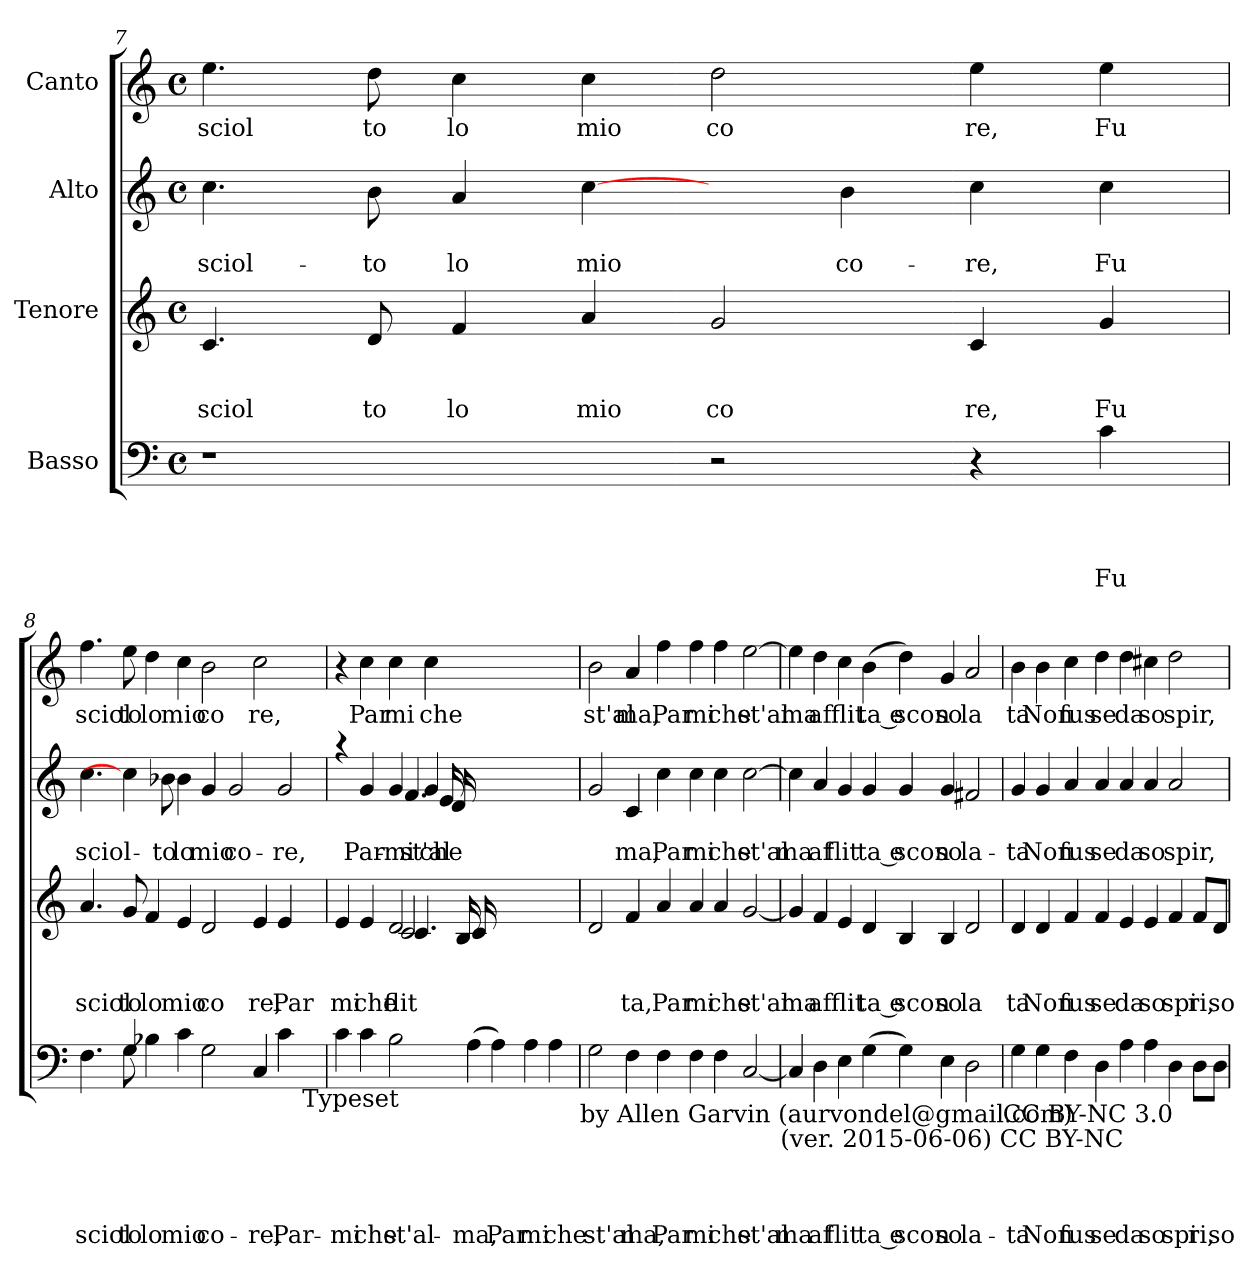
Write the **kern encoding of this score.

**kern	**text	**text	**text	**text	**kern	**text	**text	**text	**kern	**text	**text	**kern	**text
*part4	*part4	*part4	*part4	*part4	*part3	*part3	*part3	*part3	*part2	*part2	*part2	*part1	*part1
*staff4	*staff4	*staff4	*staff4	*staff4	*staff3	*staff3	*staff3	*staff3	*staff2	*staff2	*staff2	*staff1	*staff1
*I"Basso	*	*	*	*	*I"Tenore	*	*	*	*I"Alto	*	*	*I"Canto	*
*clefF4	*	*	*	*	*clefG2	*	*	*	*clefG2	*	*	*clefG2	*
*k[]	*	*	*	*	*k[]	*	*	*	*k[]	*	*	*k[]	*
*C:	*	*	*	*	*C:	*	*	*	*C:	*	*	*C:	*
*M4/4	*	*	*	*	*M4/4	*	*	*	*M4/4	*	*	*M4/4	*
*met(c)	*	*	*	*	*met(c)	*	*	*	*met(c)	*	*	*met(c)	*
=7	=7	=7	=7	=7	=7	=7	=7	=7	=7	=7	=7	=7	=7
!	!	!	!	!	!	!	!	!LO:LY:b	!	!	!LO:LY:b	!	!LO:LY:b
1r	.	.	.	.	4.c/	.	.	sciol	4.cc\	.	sciol-	4.ee\	sciol
!	!	!	!	!	!	!	!	!LO:LY:b	!	!	!LO:LY:b	!	!LO:LY:b
.	.	.	.	.	8d/	.	.	to	8b\	.	-to	8dd\	to
!	!	!	!	!	!	!	!	!LO:LY:b	!	!	!LO:LY:b	!	!LO:LY:b
.	.	.	.	.	4f/	.	.	lo	4a/	.	lo	4cc\	lo
!	!	!	!	!	!	!	!	!LO:LY:b	!	!	!LO:LY:b	!	!LO:LY:b
.	.	.	.	.	4a/	.	.	mio	[4cc\	.	mio	4cc\	mio
!	!	!	!	!	!	!	!	!LO:LY:b	!	!	!	!	!LO:LY:b
2r	.	.	.	.	2g/	.	.	co	4ryy	.	.	2dd\	co
!	!	!	!	!	!	!	!	!	!	!	!LO:LY:b	!	!
.	.	.	.	.	.	.	.	.	4b\	.	co-	.	.
!	!	!	!	!	!	!	!	!LO:LY:b	!	!	!LO:LY:b	!	!LO:LY:b
4r	.	.	.	.	4c/	.	.	re,	4cc\	.	-re,	4ee\	re,
!	!	!	!	!LO:LY:b	!	!	!	!LO:LY:b	!	!	!LO:LY:b	!	!LO:LY:b
4c\	.	.	.	Fu	4g/	.	.	Fu	4cc\	.	Fu	4ee\	Fu
!!LO:PB:g=z
=8	=8	=8	=8	=8	=8	=8	=8	=8	=8	=8	=8	=8	=8
!	!	!	!	!LO:LY:b	!	!	!	!LO:LY:b	!	!	!LO:LY:b	!	!LO:LY:b
4.F\	.	.	.	sciol-	4.a/	.	.	sciol	4.cc\	.	sciol-	4.ff\	sciol
!	!	!	!	!LO:LY:b	!	!	!	!LO:LY:b	!	!	!	!	!LO:LY:b
8G\	.	.	.	-to	8g/	.	.	to	4cc\]	.	.	8ee\	to
!	!	!	!	!LO:LY:b	!	!	!	!LO:LY:b	!	!	!	!	!LO:LY:b
4B-X\	.	.	.	lo	4f/	.	.	lo	.	.	.	4dd\	lo
!	!	!	!	!	!	!	!	!	!	!	!LO:LY:b	!	!
.	.	.	.	.	.	.	.	.	8b-X\	.	-to	.	.
!	!	!	!	!LO:LY:b	!	!	!	!LO:LY:b	!	!	!LO:LY:b	!	!LO:LY:b
4c\	.	.	.	mio	4e/	.	.	mio	4b-\	.	lo	4cc\	mio
!	!	!	!	!LO:LY:b	!	!	!	!LO:LY:b	!	!	!LO:LY:b	!	!LO:LY:b
2G\	.	.	.	co-	2d/	.	.	co	4g/	.	mio	2b\	co
!	!	!	!	!	!	!	!	!	!	!	!LO:LY:b	!	!
.	.	.	.	.	.	.	.	.	2g/	.	co-	.	.
!	!	!	!	!LO:LY:b	!	!	!	!LO:LY:b	!	!	!	!	!LO:LY:b
4C/	.	.	.	-re,	4e/	.	.	re,	.	.	.	2cc\	re,
!	!	!	!	!LO:LY:b	!	!	!	!LO:LY:b	!	!	!LO:LY:b	!	!
4c\	.	.	.	Par-	4e/	.	.	Par	2g/	.	-re,	.	.
!LO:TX:b:t=Typeset	!	!	!	!	!	!	!	!	!	!	!	!	!
4ryy	.	.	.	.	4ryy	.	.	.	.	.	.	4ryy	.
=9	=9	=9	=9	=9	=9	=9	=9	=9	=9	=9	=9	=9	=9
!	!	!	!	!LO:LY:b	!	!	!	!LO:LY:b	!	!	!	!	!
*	*	*	*	*	*^	*	*	*	*^	*	*	*	*
*	*	*	*	*	*	*^	*	*	*	*	*^	*	*	*	*
*	*	*	*	*	*	*	*^	*	*	*	*	*	*^	*	*	*	*
4c\	.	.	.	-mi	4e/	2ryy	2ryy	2...ryy	.	.	mi	4raa	2ryy	2.ryy	2.ryy	.	.	4r	.
!	!	!	!	!LO:LY:b	!	!	!	!	!	!	!LO:LY:b	!	!	!	!	!	!LO:LY:b	!	!LO:LY:b
4c\	.	.	.	che	4e/	.	.	.	.	.	che	4g/	.	.	.	.	Par-	4cc\	Par
!	!	!	!	!LO:LY:b	!	!	!	!	!	!	!LO:LY:b	!	!	!	!	!	!	!	!
!	!	!	!	!	!	!	!	!	!	!	!LO:LY:b:rj	!	!	!	!	!	!	!	!
!	!	!	!	!	!	!	!	!	!	!	!LO:LY:b	!	!	!	!	!	!LO:LY:b	!	!LO:LY:b
2B\	.	.	.	st'al-	2d/	2c/	4.c/	.	.	.	flit	4g/	8ryy	.	.	.	-mi	4cc\	mi
!	!	!	!	!	!	!	!	!	!	!	!	!	!	!	!	!	!LO:LY:b	!	!
.	.	.	.	.	.	.	.	.	.	.	.	.	4.f/	.	.	.	st'al-	.	.
!	!	!	!	!	!	!	!	!	!	!	!	!	!	!	!	!	!LO:LY:b	!	!LO:LY:b
.	.	.	.	.	.	.	.	.	.	.	.	4g/	.	16e/	16d/	.	che	4cc\	che
.	.	.	.	.	.	.	.	.	.	.	.	.	.	1ryy	1ryy	.	.	.	.
.	.	.	.	.	.	.	16ryy	.	.	.	.	.	.	.	.	.	.	.	.
.	.	.	.	.	.	.	16B/	16c/	.	.	.	.	.	.	.	.	.	.	.
!	!	!	!	!LO:LY:b	!	!	!	!	!	!	!	!	!	!	!	!	!	!	!
(>4A\	.	.	.	-ma,	1ryy	1ryy	1ryy	1ryy	.	.	.	1ryy	1ryy	.	.	.	.	1ryy	.
!	!	!	!	!LO:LY:b	!	!	!	!	!	!	!	!	!	!	!	!	!	!	!
4A\)	.	.	.	Par-	.	.	.	.	.	.	.	.	.	.	.	.	.	.	.
!	!	!	!	!LO:LY:b	!	!	!	!	!	!	!	!	!	!	!	!	!	!	!
4A\	.	.	.	-mi	.	.	.	.	.	.	.	.	.	.	.	.	.	.	.
!	!	!	!	!LO:LY:b	!	!	!	!	!	!	!	!	!	!	!	!	!	!	!
4A\	.	.	.	che	.	.	.	.	.	.	.	.	.	.	.	.	.	.	.
.	.	.	.	.	.	.	.	.	.	.	.	.	.	8.ryy	8.ryy	.	.	.	.
*	*	*	*	*	*v	*v	*v	*v	*	*	*	*	*	*	*	*	*	*	*
!LO:TX:b:t=by Allen Garvin (aurvondel@gmail.com)	!	!	!	!	!	!	!	!	!	!	!	!	!	!	!	!
=10	=10	=10	=10	=10	=10	=10	=10	=10	=10	=10	=10	=10	=10	=10	=10	=10
!	!	!	!	!LO:LY:b	!	!	!	!	!	!	!	!	!	!	!	!LO:LY:b
*	*	*	*	*	*	*	*	*	*v	*v	*v	*v	*	*	*	*
2G\	.	.	.	st'al-	2d/	.	.	.	2g/	.	.	2b\	st'al
!	!	!	!	!LO:LY:b	!	!	!	!LO:LY:b	!	!	!LO:LY:b	!	!LO:LY:b
4F\	.	.	.	-ma,	4f/	.	.	ta,	4c/	.	-ma,	4a/	ma,
!	!	!	!	!LO:LY:b	!	!	!	!LO:LY:b	!	!	!LO:LY:b	!	!LO:LY:b
4F\	.	.	.	Par-	4a/	.	.	Par	4cc\	.	Par-	4ff\	Par
!	!	!	!	!LO:LY:b	!	!	!	!LO:LY:b	!	!	!LO:LY:b	!	!LO:LY:b
4F\	.	.	.	-mi	4a/	.	.	mi	4cc\	.	-mi	4ff\	mi
!	!	!	!	!LO:LY:b	!	!	!	!LO:LY:b	!	!	!LO:LY:b	!	!LO:LY:b
4F\	.	.	.	che	4a/	.	.	che	4cc\	.	che	4ff\	che
!	!	!	!	!LO:LY:b	!	!	!	!LO:LY:b	!	!	!LO:LY:b	!	!LO:LY:b
[<2C/	.	.	.	st'al-	[<2g/	.	.	st'al	[>2cc\	.	st'al-	[>2ee\	st'al
!LO:TX:b:t=(ver. 2015-06-06) CC BY-NC	!	!	!	!	!	!	!	!	!	!	!	!	!
=11	=11	=11	=11	=11	=11	=11	=11	=11	=11	=11	=11	=11	=11
!	!	!	!	!LO:LY:b	!	!	!	!LO:LY:b	!	!	!LO:LY:b	!	!LO:LY:b
4C/]	.	.	.	-ma-	4g/]	.	.	ma	4cc\]	.	-ma-	4ee\]	ma
!	!	!	!	!LO:LY:b	!	!	!	!LO:LY:b	!	!	!LO:LY:b	!	!LO:LY:b
4D\	.	.	.	-af	4f/	.	.	af	4a/	.	-af	4dd\	af
!	!	!	!	!LO:LY:b	!	!	!	!LO:LY:b	!	!	!LO:LY:b	!	!LO:LY:b
4E\	.	.	.	flit-	4e/	.	.	flit	4g/	.	flit-	4cc\	flit
!	!	!	!	!LO:LY:b:rj	!	!	!	!LO:LY:b:rj	!	!	!LO:LY:b:rj	!	!LO:LY:b:rj
(<4G\	.	.	.	-ta e	4d/	.	.	ta e	4g/	.	-ta e	(<4b\	ta e
!	!	!	!	!LO:LY:b	!	!	!	!LO:LY:b	!	!	!LO:LY:b	!	!LO:LY:b
4G\)	.	.	.	scon-	4B/	.	.	scon	4g/	.	scon-	4dd\)	scon
!	!	!	!	!LO:LY:b	!	!	!	!LO:LY:b	!	!	!LO:LY:b	!	!LO:LY:b
4E\	.	.	.	-so-	4B/	.	.	so	4g/	.	-so-	4g/	so
!	!	!	!	!LO:LY:b	!	!	!	!LO:LY:b	!	!	!LO:LY:b	!	!LO:LY:b
2D\	.	.	.	-la-	2d/	.	.	la	2f#X/	.	-la-	2a/	la
!LO:TX:b:t=CC BY-NC 3.0	!	!	!	!	!	!	!	!	!	!	!	!	!
!!LO:LB:g=z
=12	=12	=12	=12	=12	=12	=12	=12	=12	=12	=12	=12	=12	=12
!	!	!	!	!LO:LY:b	!	!	!	!LO:LY:b	!	!	!LO:LY:b	!	!LO:LY:b
4G\	.	.	.	-ta	4d/	.	.	ta	4g/	.	-ta	4b\	ta
!	!	!	!	!LO:LY:b	!	!	!	!LO:LY:b	!	!	!LO:LY:b	!	!LO:LY:b
4G\	.	.	.	Non	4d/	.	.	Non	4g/	.	Non	4b\	Non
!	!	!	!	!LO:LY:b	!	!	!	!LO:LY:b	!	!	!LO:LY:b	!	!LO:LY:b
4F\	.	.	.	fus	4f/	.	.	fus	4a/	.	fus-	4cc\	fus-
!	!	!	!	!LO:LY:b	!	!	!	!LO:LY:b	!	!	!LO:LY:b	!	!LO:LY:b
4D\	.	.	.	se	4f/	.	.	se	4a/	.	-se	4dd\	-se
!	!	!	!	!LO:LY:b	!	!	!	!LO:LY:b	!	!	!LO:LY:b	!	!LO:LY:b
4A\	.	.	.	da	4e/	.	.	da	4a/	.	da	4dd\	da
!	!	!	!	!LO:LY:b	!	!	!	!LO:LY:b	!	!	!LO:LY:b	!	!LO:LY:b
4A\	.	.	.	so	4e/	.	.	so	4a/	.	so-	4cc#X\	so-
!	!	!	!	!LO:LY:b	!	!	!	!LO:LY:b	!	!	!LO:LY:b	!	!LO:LY:b
4D\	.	.	.	spi	4f/	.	.	spi	2a/	.	-spir,	2dd\	-spir,
!	!	!	!	!LO:LY:b	!	!	!	!LO:LY:b	!	!	!	!	!
8D\L	.	.	.	ri,	8f/L	.	.	ri,	.	.	.	.	.
!	!	!	!	!LO:LY:b	!	!	!	!LO:LY:b	!	!	!	!	!
8D\J	.	.	.	so	8d/J	.	.	so	.	.	.	.	.
=	=	=	=	=	=	=	=	=	=	=	=	=	=
*-	*-	*-	*-	*-	*-	*-	*-	*-	*-	*-	*-	*-	*-
